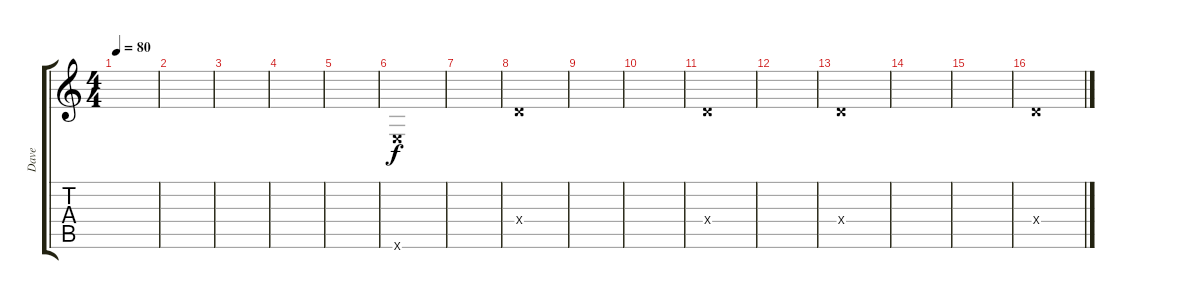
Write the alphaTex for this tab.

\track ("Dave" "Dave") {instrument distortionguitar}
\staff {score tabs}
\tuning (E4 B3 G3 D3 A2 E2) {hide}
\ts (4 4)
\tempo 80
\clef g2
\ks c
|
|
|
|
|
0.6{x}.1 |
|
0.4{x}.1 |
|
|
0.4{x}.1 |
|
0.4{x}.1 |
|
|
0.4{x}.1
